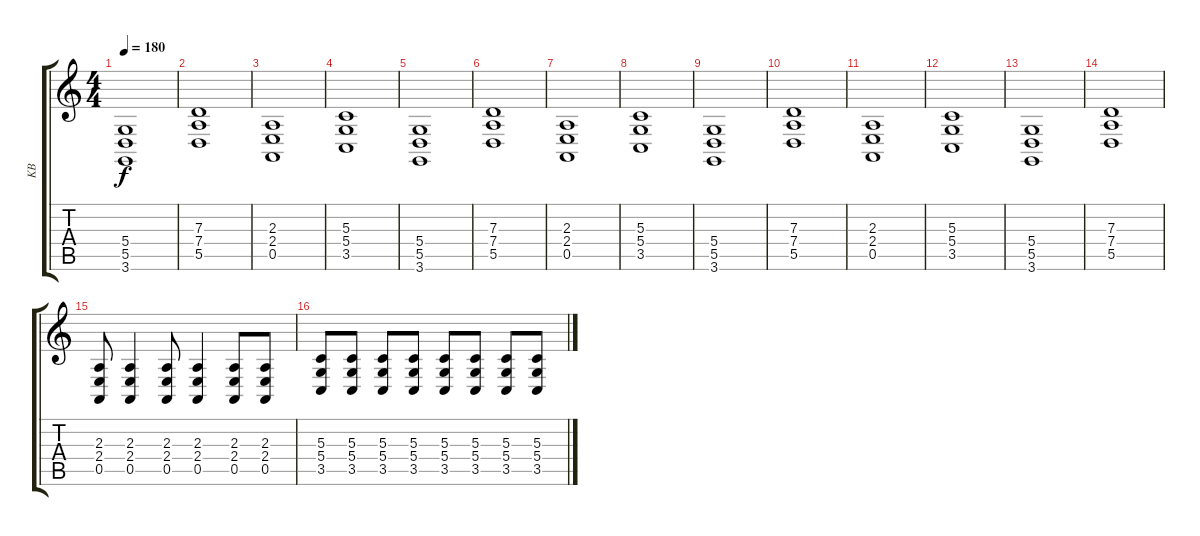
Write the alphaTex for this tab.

\track ("KB" "KB") {instrument stringensemble2}
\staff {score tabs}
\tuning (E4 B3 G3 D3 A2 E2) {hide}
\ts (4 4)
\tempo 180
\clef g2
\ks c
(5.4 5.5 3.6).1{dy f} |
(7.3 7.4 5.5).1 |
(2.3 2.4 0.5).1 |
(5.3 5.4 3.5).1 |
(5.4 5.5 3.6).1 |
(7.3 7.4 5.5).1 |
(2.3 2.4 0.5).1 |
(5.3 5.4 3.5).1 |
(5.4 5.5 3.6).1 |
(7.3 7.4 5.5).1 |
(2.3 2.4 0.5).1 |
(5.3 5.4 3.5).1 |
(5.4 5.5 3.6).1 |
(7.3 7.4 5.5).1 |
(2.3 2.4 0.5).8 (2.3 2.4 0.5).4 (2.3 2.4 0.5).8 (2.3 2.4 0.5).4 (2.3 2.4 0.5).8 (2.3 2.4 0.5).8 |
(5.3 5.4 3.5).8 (5.3 5.4 3.5).8 (5.3 5.4 3.5).8 (5.3 5.4 3.5).8 (5.3 5.4 3.5).8 (5.3 5.4 3.5).8 (5.3 5.4 3.5).8 (5.3 5.4 3.5).8
